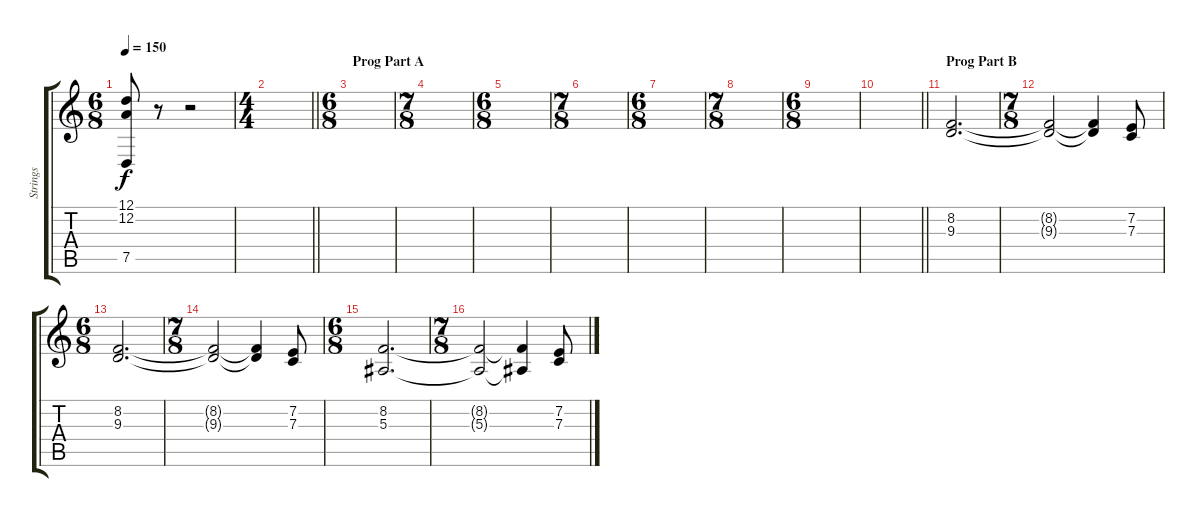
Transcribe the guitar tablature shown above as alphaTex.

\track ("Strings" "Strings") {instrument stringensemble1}
\staff {score tabs}
\tuning (D4 A3 F3 C3 G2 C2) {hide}
\ts (6 8)
\tempo 150
\clef g2
\ks c
(12.1 12.2 7.5).8{dy f} r.8 r.2 |
\ts (4 4)
\barLineRight lightlight
|
\ts (6 8)
\section ("" "Prog Part A")
|
\ts (7 8)
|
\ts (6 8)
|
\ts (7 8)
|
\ts (6 8)
|
\ts (7 8)
|
\ts (6 8)
|
\barLineRight lightlight
|
\section ("" "Prog Part B")
(8.2 9.3).2{d} |
\ts (7 8)
(8.2{t} 9.3{t}).2 (8.2{t} 9.3{t}).4 (7.2 7.3).8 |
\ts (6 8)
(8.2 9.3).2{d} |
\ts (7 8)
(8.2{t} 9.3{t}).2 (8.2{t} 9.3{t}).4 (7.2 7.3).8 |
\ts (6 8)
(8.2 5.3).2{d} |
\ts (7 8)
(8.2{t} 5.3{t}).2 (8.2{t} 5.3{t}).4 (7.2 7.3).8
